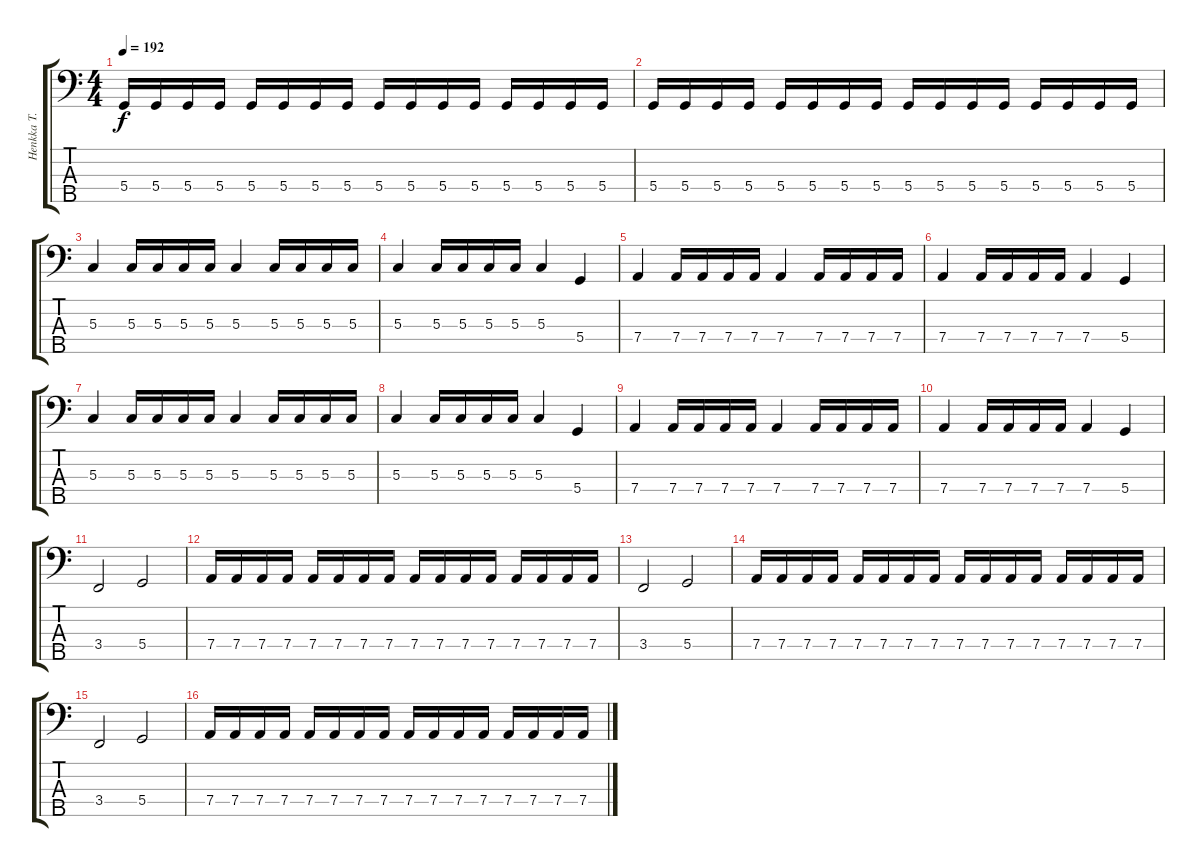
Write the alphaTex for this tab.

\track ("Henkka T. Blacksmith" "Henkka T. ") {instrument electricbasspick}
\staff {score tabs}
\tuning (F2 C2 G1 D1 A0) {hide}
\ts (4 4)
\tempo 192
\clef f4
\ks c
5.4.16{dy f} 5.4.16 5.4.16 5.4.16 5.4.16 5.4.16 5.4.16 5.4.16 5.4.16 5.4.16 5.4.16 5.4.16 5.4.16 5.4.16 5.4.16 5.4.16 |
5.4.16 5.4.16 5.4.16 5.4.16 5.4.16 5.4.16 5.4.16 5.4.16 5.4.16 5.4.16 5.4.16 5.4.16 5.4.16 5.4.16 5.4.16 5.4.16 |
5.3.4 5.3.16 5.3.16 5.3.16 5.3.16 5.3.4 5.3.16 5.3.16 5.3.16 5.3.16 |
5.3.4 5.3.16 5.3.16 5.3.16 5.3.16 5.3.4 5.4.4 |
7.4.4 7.4.16 7.4.16 7.4.16 7.4.16 7.4.4 7.4.16 7.4.16 7.4.16 7.4.16 |
7.4.4 7.4.16 7.4.16 7.4.16 7.4.16 7.4.4 5.4.4 |
5.3.4 5.3.16 5.3.16 5.3.16 5.3.16 5.3.4 5.3.16 5.3.16 5.3.16 5.3.16 |
5.3.4 5.3.16 5.3.16 5.3.16 5.3.16 5.3.4 5.4.4 |
7.4.4 7.4.16 7.4.16 7.4.16 7.4.16 7.4.4 7.4.16 7.4.16 7.4.16 7.4.16 |
7.4.4 7.4.16 7.4.16 7.4.16 7.4.16 7.4.4 5.4.4 |
3.4.2 5.4.2 |
7.4.16 7.4.16 7.4.16 7.4.16 7.4.16 7.4.16 7.4.16 7.4.16 7.4.16 7.4.16 7.4.16 7.4.16 7.4.16 7.4.16 7.4.16 7.4.16 |
3.4.2 5.4.2 |
7.4.16 7.4.16 7.4.16 7.4.16 7.4.16 7.4.16 7.4.16 7.4.16 7.4.16 7.4.16 7.4.16 7.4.16 7.4.16 7.4.16 7.4.16 7.4.16 |
3.4.2 5.4.2 |
7.4.16 7.4.16 7.4.16 7.4.16 7.4.16 7.4.16 7.4.16 7.4.16 7.4.16 7.4.16 7.4.16 7.4.16 7.4.16 7.4.16 7.4.16 7.4.16
